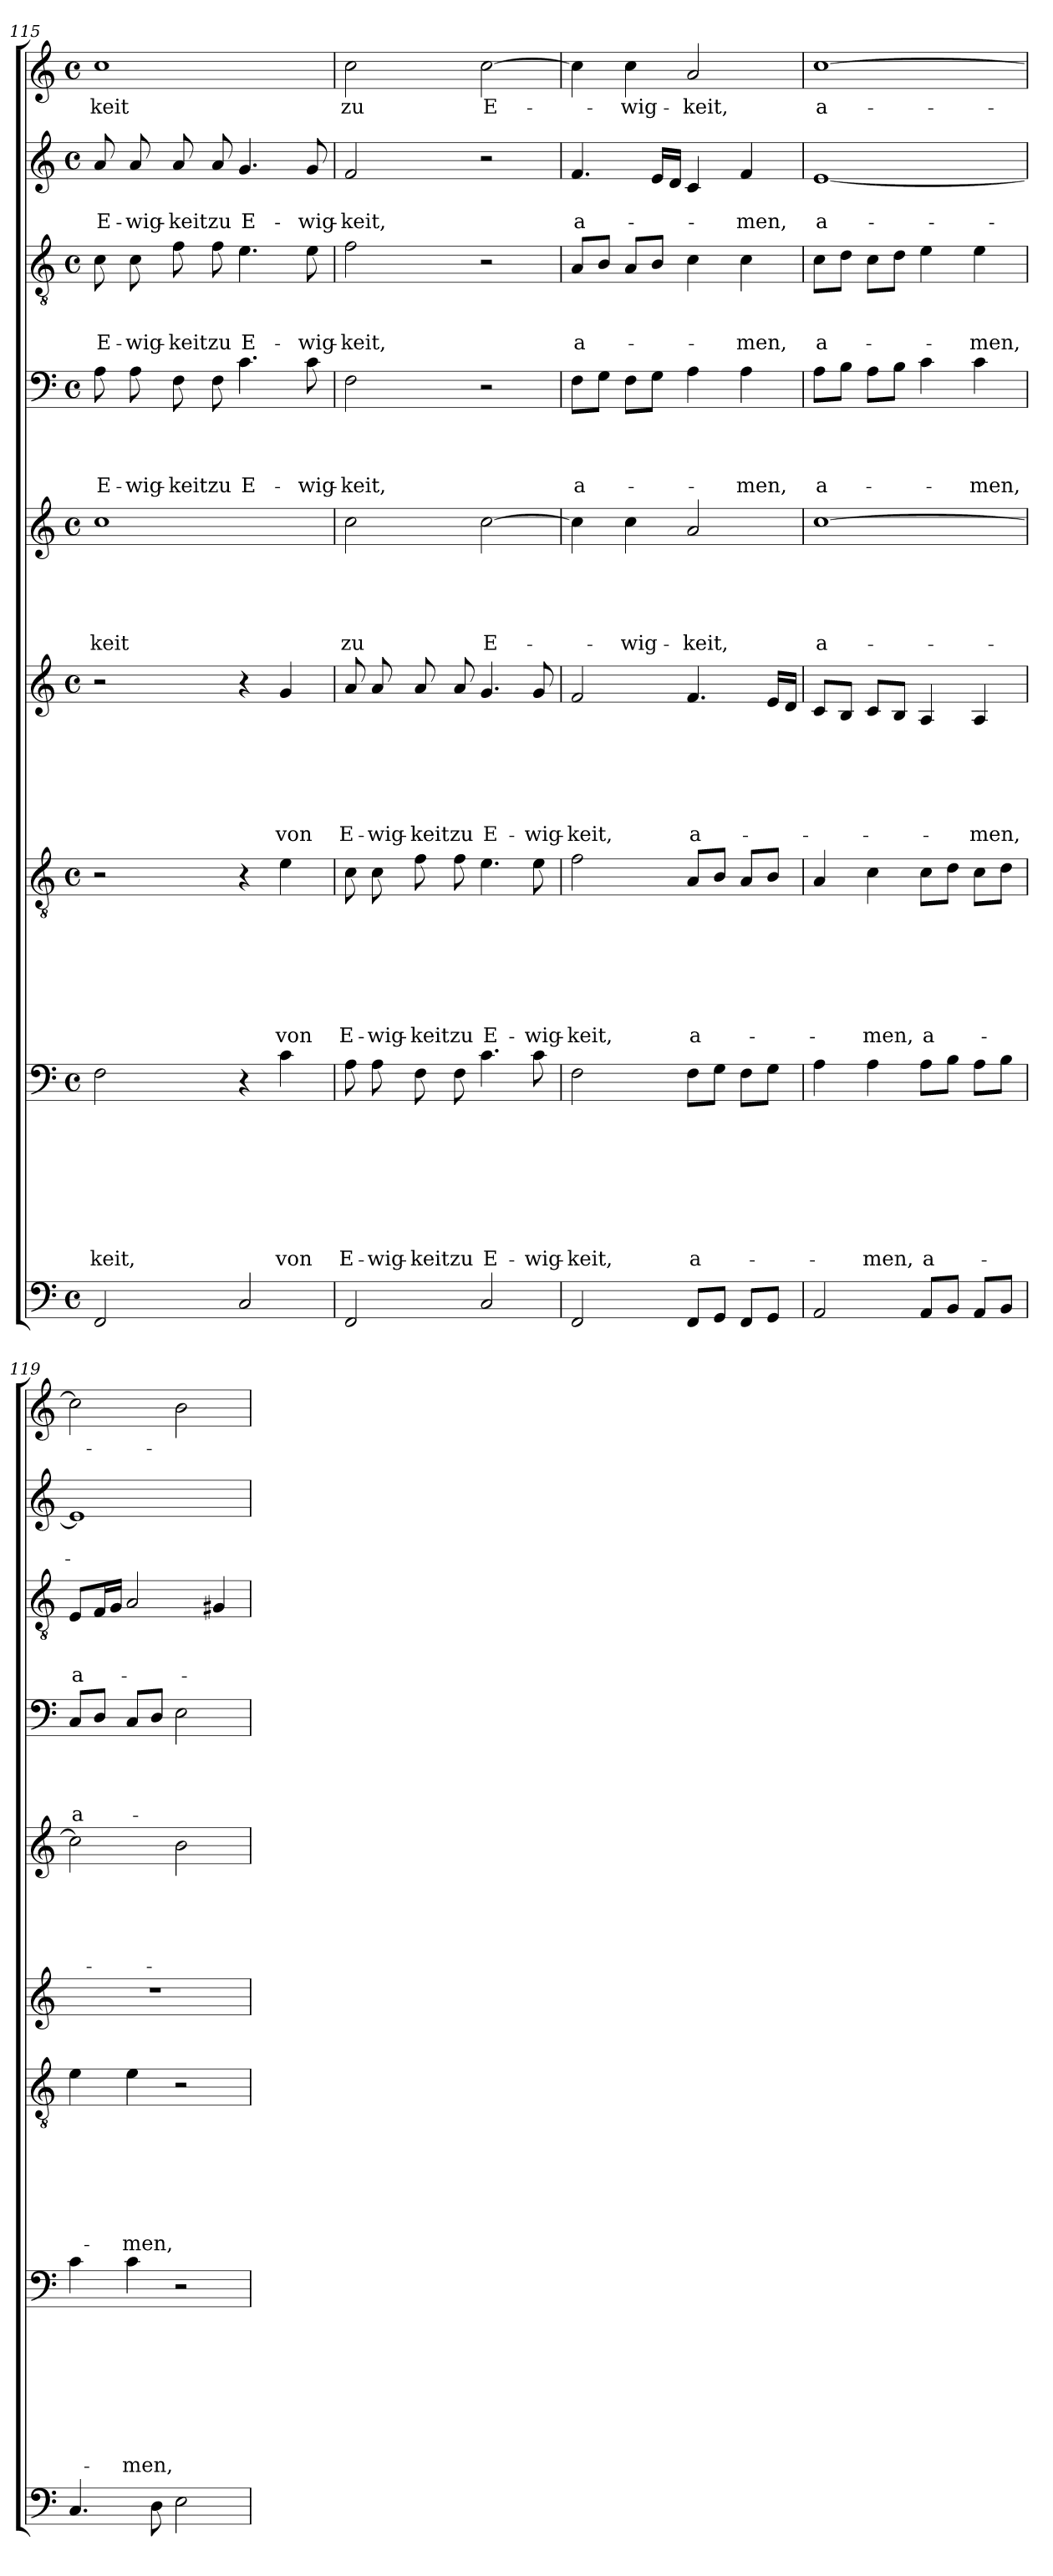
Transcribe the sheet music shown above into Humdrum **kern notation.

**kern	**kern	**text	**text	**text	**text	**text	**text	**text	**text	**kern	**text	**text	**text	**text	**text	**text	**text	**kern	**text	**text	**text	**text	**text	**text	**kern	**text	**text	**text	**text	**text	**kern	**text	**text	**text	**text	**kern	**text	**text	**text	**kern	**text	**text	**kern	**text
*part9	*part8	*part8	*part8	*part8	*part8	*part8	*part8	*part8	*part8	*part7	*part7	*part7	*part7	*part7	*part7	*part7	*part7	*part6	*part6	*part6	*part6	*part6	*part6	*part6	*part5	*part5	*part5	*part5	*part5	*part5	*part4	*part4	*part4	*part4	*part4	*part3	*part3	*part3	*part3	*part2	*part2	*part2	*part1	*part1
*staff9	*staff8	*staff8	*staff8	*staff8	*staff8	*staff8	*staff8	*staff8	*staff8	*staff7	*staff7	*staff7	*staff7	*staff7	*staff7	*staff7	*staff7	*staff6	*staff6	*staff6	*staff6	*staff6	*staff6	*staff6	*staff5	*staff5	*staff5	*staff5	*staff5	*staff5	*staff4	*staff4	*staff4	*staff4	*staff4	*staff3	*staff3	*staff3	*staff3	*staff2	*staff2	*staff2	*staff1	*staff1
*clefF4	*clefF4	*	*	*	*	*	*	*	*	*clefGv2	*	*	*	*	*	*	*	*clefG2	*	*	*	*	*	*	*clefG2	*	*	*	*	*	*clefF4	*	*	*	*	*clefGv2	*	*	*	*clefG2	*	*	*clefG2	*
*k[]	*k[]	*	*	*	*	*	*	*	*	*k[]	*	*	*	*	*	*	*	*k[]	*	*	*	*	*	*	*k[]	*	*	*	*	*	*k[]	*	*	*	*	*k[]	*	*	*	*k[]	*	*	*k[]	*
*C:	*C:	*	*	*	*	*	*	*	*	*C:	*	*	*	*	*	*	*	*C:	*	*	*	*	*	*	*C:	*	*	*	*	*	*C:	*	*	*	*	*C:	*	*	*	*C:	*	*	*C:	*
*M4/4	*M4/4	*	*	*	*	*	*	*	*	*M4/4	*	*	*	*	*	*	*	*M4/4	*	*	*	*	*	*	*M4/4	*	*	*	*	*	*M4/4	*	*	*	*	*M4/4	*	*	*	*M4/4	*	*	*M4/4	*
*met(c)	*met(c)	*	*	*	*	*	*	*	*	*met(c)	*	*	*	*	*	*	*	*met(c)	*	*	*	*	*	*	*met(c)	*	*	*	*	*	*met(c)	*	*	*	*	*met(c)	*	*	*	*met(c)	*	*	*met(c)	*
=115	=115	=115	=115	=115	=115	=115	=115	=115	=115	=115	=115	=115	=115	=115	=115	=115	=115	=115	=115	=115	=115	=115	=115	=115	=115	=115	=115	=115	=115	=115	=115	=115	=115	=115	=115	=115	=115	=115	=115	=115	=115	=115	=115	=115
!	!	!	!	!	!	!	!	!	!LO:LY:b	!	!	!	!	!	!	!	!	!	!	!	!	!	!	!	!	!	!	!	!	!LO:LY:b	!	!	!	!	!LO:LY:b	!	!	!	!LO:LY:b	!	!	!LO:LY:b	!	!LO:LY:b
2FF/	2F\	.	.	.	.	.	.	.	-keit,	2r	.	.	.	.	.	.	.	2r	.	.	.	.	.	.	1cc	.	.	.	.	-keit	8A\	.	.	.	E-	8c\	.	.	E-	8a/	.	E-	1cc	-keit
!	!	!	!	!	!	!	!	!	!	!	!	!	!	!	!	!	!	!	!	!	!	!	!	!	!	!	!	!	!	!	!	!	!	!	!LO:LY:b	!	!	!	!LO:LY:b	!	!	!LO:LY:b	!	!
.	.	.	.	.	.	.	.	.	.	.	.	.	.	.	.	.	.	.	.	.	.	.	.	.	.	.	.	.	.	.	8A\	.	.	.	-wig-	8c\	.	.	-wig-	8a/	.	-wig-	.	.
!	!	!	!	!	!	!	!	!	!	!	!	!	!	!	!	!	!	!	!	!	!	!	!	!	!	!	!	!	!	!	!	!	!	!	!LO:LY:b	!	!	!	!LO:LY:b	!	!	!LO:LY:b	!	!
.	.	.	.	.	.	.	.	.	.	.	.	.	.	.	.	.	.	.	.	.	.	.	.	.	.	.	.	.	.	.	8F\	.	.	.	-keit	8f\	.	.	-keit	8a/	.	-keit	.	.
!	!	!	!	!	!	!	!	!	!	!	!	!	!	!	!	!	!	!	!	!	!	!	!	!	!	!	!	!	!	!	!	!	!	!	!LO:LY:b	!	!	!	!LO:LY:b	!	!	!LO:LY:b	!	!
.	.	.	.	.	.	.	.	.	.	.	.	.	.	.	.	.	.	.	.	.	.	.	.	.	.	.	.	.	.	.	8F\	.	.	.	zu	8f\	.	.	zu	8a/	.	zu	.	.
!	!	!	!	!	!	!	!	!	!	!	!	!	!	!	!	!	!	!	!	!	!	!	!	!	!	!	!	!	!	!	!	!	!	!	!LO:LY:b	!	!	!	!LO:LY:b	!	!	!LO:LY:b	!	!
2C/	4r	.	.	.	.	.	.	.	.	4r	.	.	.	.	.	.	.	4r	.	.	.	.	.	.	.	.	.	.	.	.	4.c\	.	.	.	E-	4.e\	.	.	E-	4.g/	.	E-	.	.
!	!	!	!	!	!	!	!	!	!LO:LY:b	!	!	!	!	!	!	!	!LO:LY:b	!	!	!	!	!	!	!LO:LY:b	!	!	!	!	!	!	!	!	!	!	!	!	!	!	!	!	!	!	!	!
.	4c\	.	.	.	.	.	.	.	von	4e\	.	.	.	.	.	.	von	4g/	.	.	.	.	.	von	.	.	.	.	.	.	.	.	.	.	.	.	.	.	.	.	.	.	.	.
!	!	!	!	!	!	!	!	!	!	!	!	!	!	!	!	!	!	!	!	!	!	!	!	!	!	!	!	!	!	!	!	!	!	!	!LO:LY:b	!	!	!	!LO:LY:b	!	!	!LO:LY:b	!	!
.	.	.	.	.	.	.	.	.	.	.	.	.	.	.	.	.	.	.	.	.	.	.	.	.	.	.	.	.	.	.	8c\	.	.	.	-wig-	8e\	.	.	-wig-	8g/	.	-wig-	.	.
=116	=116	=116	=116	=116	=116	=116	=116	=116	=116	=116	=116	=116	=116	=116	=116	=116	=116	=116	=116	=116	=116	=116	=116	=116	=116	=116	=116	=116	=116	=116	=116	=116	=116	=116	=116	=116	=116	=116	=116	=116	=116	=116	=116	=116
!	!	!	!	!	!	!	!	!	!LO:LY:b	!	!	!	!	!	!	!	!LO:LY:b	!	!	!	!	!	!	!LO:LY:b	!	!	!	!	!	!LO:LY:b	!	!	!	!	!LO:LY:b	!	!	!	!LO:LY:b	!	!	!LO:LY:b	!	!LO:LY:b
2FF/	8A\	.	.	.	.	.	.	.	E-	8c\	.	.	.	.	.	.	E-	8a/	.	.	.	.	.	E-	2cc\	.	.	.	.	zu	2F\	.	.	.	-keit,	2f\	.	.	-keit,	2f/	.	-keit,	2cc\	zu
!	!	!	!	!	!	!	!	!	!LO:LY:b	!	!	!	!	!	!	!	!LO:LY:b	!	!	!	!	!	!	!LO:LY:b	!	!	!	!	!	!	!	!	!	!	!	!	!	!	!	!	!	!	!	!
.	8A\	.	.	.	.	.	.	.	-wig-	8c\	.	.	.	.	.	.	-wig-	8a/	.	.	.	.	.	-wig-	.	.	.	.	.	.	.	.	.	.	.	.	.	.	.	.	.	.	.	.
!	!	!	!	!	!	!	!	!	!LO:LY:b	!	!	!	!	!	!	!	!LO:LY:b	!	!	!	!	!	!	!LO:LY:b	!	!	!	!	!	!	!	!	!	!	!	!	!	!	!	!	!	!	!	!
.	8F\	.	.	.	.	.	.	.	-keit	8f\	.	.	.	.	.	.	-keit	8a/	.	.	.	.	.	-keit	.	.	.	.	.	.	.	.	.	.	.	.	.	.	.	.	.	.	.	.
!	!	!	!	!	!	!	!	!	!LO:LY:b	!	!	!	!	!	!	!	!LO:LY:b	!	!	!	!	!	!	!LO:LY:b	!	!	!	!	!	!	!	!	!	!	!	!	!	!	!	!	!	!	!	!
.	8F\	.	.	.	.	.	.	.	zu	8f\	.	.	.	.	.	.	zu	8a/	.	.	.	.	.	zu	.	.	.	.	.	.	.	.	.	.	.	.	.	.	.	.	.	.	.	.
!	!	!	!	!	!	!	!	!	!LO:LY:b	!	!	!	!	!	!	!	!LO:LY:b	!	!	!	!	!	!	!LO:LY:b	!	!	!	!	!	!LO:LY:b	!	!	!	!	!	!	!	!	!	!	!	!	!	!LO:LY:b
2C/	4.c\	.	.	.	.	.	.	.	E-	4.e\	.	.	.	.	.	.	E-	4.g/	.	.	.	.	.	E-	[2cc\	.	.	.	.	E-	2r	.	.	.	.	2r	.	.	.	2r	.	.	[2cc\	E-
!	!	!	!	!	!	!	!	!	!LO:LY:b	!	!	!	!	!	!	!	!LO:LY:b	!	!	!	!	!	!	!LO:LY:b	!	!	!	!	!	!	!	!	!	!	!	!	!	!	!	!	!	!	!	!
.	8c\	.	.	.	.	.	.	.	-wig-	8e\	.	.	.	.	.	.	-wig-	8g/	.	.	.	.	.	-wig-	.	.	.	.	.	.	.	.	.	.	.	.	.	.	.	.	.	.	.	.
=117	=117	=117	=117	=117	=117	=117	=117	=117	=117	=117	=117	=117	=117	=117	=117	=117	=117	=117	=117	=117	=117	=117	=117	=117	=117	=117	=117	=117	=117	=117	=117	=117	=117	=117	=117	=117	=117	=117	=117	=117	=117	=117	=117	=117
!	!	!	!	!	!	!	!	!	!LO:LY:b	!	!	!	!	!	!	!	!LO:LY:b	!	!	!	!	!	!	!LO:LY:b	!	!	!	!	!	!	!	!	!	!	!LO:LY:b	!	!	!	!LO:LY:b	!	!	!LO:LY:b	!	!
2FF/	2F\	.	.	.	.	.	.	.	-keit,	2f\	.	.	.	.	.	.	-keit,	2f/	.	.	.	.	.	-keit,	4cc\]	.	.	.	.	.	8F\L	.	.	.	a-	8A/L	.	.	a-	4.f/	.	a-	4cc\]	.
.	.	.	.	.	.	.	.	.	.	.	.	.	.	.	.	.	.	.	.	.	.	.	.	.	.	.	.	.	.	.	8G\J	.	.	.	.	8B/J	.	.	.	.	.	.	.	.
!	!	!	!	!	!	!	!	!	!	!	!	!	!	!	!	!	!	!	!	!	!	!	!	!	!	!	!	!	!	!LO:LY:b	!	!	!	!	!	!	!	!	!	!	!	!	!	!LO:LY:b
.	.	.	.	.	.	.	.	.	.	.	.	.	.	.	.	.	.	.	.	.	.	.	.	.	4cc\	.	.	.	.	-wig-	8F\L	.	.	.	.	8A/L	.	.	.	.	.	.	4cc\	-wig-
.	.	.	.	.	.	.	.	.	.	.	.	.	.	.	.	.	.	.	.	.	.	.	.	.	.	.	.	.	.	.	8G\J	.	.	.	.	8B/J	.	.	.	16e/LL	.	.	.	.
.	.	.	.	.	.	.	.	.	.	.	.	.	.	.	.	.	.	.	.	.	.	.	.	.	.	.	.	.	.	.	.	.	.	.	.	.	.	.	.	16d/JJ	.	.	.	.
!	!	!	!	!	!	!	!	!	!LO:LY:b	!	!	!	!	!	!	!	!LO:LY:b	!	!	!	!	!	!	!LO:LY:b	!	!	!	!	!	!LO:LY:b	!	!	!	!	!	!	!	!	!	!	!	!	!	!LO:LY:b
8FF/L	8F\L	.	.	.	.	.	.	.	a-	8A/L	.	.	.	.	.	.	a-	4.f/	.	.	.	.	.	a-	2a/	.	.	.	.	-keit,	4A\	.	.	.	.	4c\	.	.	.	4c/	.	.	2a/	-keit,
8GG/J	8G\J	.	.	.	.	.	.	.	.	8B/J	.	.	.	.	.	.	.	.	.	.	.	.	.	.	.	.	.	.	.	.	.	.	.	.	.	.	.	.	.	.	.	.	.	.
!	!	!	!	!	!	!	!	!	!	!	!	!	!	!	!	!	!	!	!	!	!	!	!	!	!	!	!	!	!	!	!	!	!	!	!LO:LY:b	!	!	!	!LO:LY:b	!	!	!LO:LY:b	!	!
8FF/L	8F\L	.	.	.	.	.	.	.	.	8A/L	.	.	.	.	.	.	.	.	.	.	.	.	.	.	.	.	.	.	.	.	4A\	.	.	.	-men,	4c\	.	.	-men,	4f/	.	-men,	.	.
8GG/J	8G\J	.	.	.	.	.	.	.	.	8B/J	.	.	.	.	.	.	.	16e/LL	.	.	.	.	.	.	.	.	.	.	.	.	.	.	.	.	.	.	.	.	.	.	.	.	.	.
.	.	.	.	.	.	.	.	.	.	.	.	.	.	.	.	.	.	16d/JJ	.	.	.	.	.	.	.	.	.	.	.	.	.	.	.	.	.	.	.	.	.	.	.	.	.	.
!!LO:PB:g=z
=118	=118	=118	=118	=118	=118	=118	=118	=118	=118	=118	=118	=118	=118	=118	=118	=118	=118	=118	=118	=118	=118	=118	=118	=118	=118	=118	=118	=118	=118	=118	=118	=118	=118	=118	=118	=118	=118	=118	=118	=118	=118	=118	=118	=118
!	!	!	!	!	!	!	!	!	!	!	!	!	!	!	!	!	!	!	!	!	!	!	!	!	!	!	!	!	!	!LO:LY:b	!	!	!	!	!LO:LY:b	!	!	!	!LO:LY:b	!	!	!LO:LY:b	!	!LO:LY:b
2AA/	4A\	.	.	.	.	.	.	.	.	4A/	.	.	.	.	.	.	.	8c/L	.	.	.	.	.	.	[1cc	.	.	.	.	a-	8A\L	.	.	.	a-	8c\L	.	.	a-	[1e	.	a-	[1cc	a-
.	.	.	.	.	.	.	.	.	.	.	.	.	.	.	.	.	.	8B/J	.	.	.	.	.	.	.	.	.	.	.	.	8B\J	.	.	.	.	8d\J	.	.	.	.	.	.	.	.
!	!	!	!	!	!	!	!	!	!LO:LY:b	!	!	!	!	!	!	!	!LO:LY:b	!	!	!	!	!	!	!	!	!	!	!	!	!	!	!	!	!	!	!	!	!	!	!	!	!	!	!
.	4A\	.	.	.	.	.	.	.	-men,	4c\	.	.	.	.	.	.	-men,	8c/L	.	.	.	.	.	.	.	.	.	.	.	.	8A\L	.	.	.	.	8c\L	.	.	.	.	.	.	.	.
.	.	.	.	.	.	.	.	.	.	.	.	.	.	.	.	.	.	8B/J	.	.	.	.	.	.	.	.	.	.	.	.	8B\J	.	.	.	.	8d\J	.	.	.	.	.	.	.	.
!	!	!	!	!	!	!	!	!	!LO:LY:b	!	!	!	!	!	!	!	!LO:LY:b	!	!	!	!	!	!	!	!	!	!	!	!	!	!	!	!	!	!	!	!	!	!	!	!	!	!	!
8AA/L	8A\L	.	.	.	.	.	.	.	a-	8c\L	.	.	.	.	.	.	a-	4A/	.	.	.	.	.	.	.	.	.	.	.	.	4c\	.	.	.	.	4e\	.	.	.	.	.	.	.	.
8BB/J	8B\J	.	.	.	.	.	.	.	.	8d\J	.	.	.	.	.	.	.	.	.	.	.	.	.	.	.	.	.	.	.	.	.	.	.	.	.	.	.	.	.	.	.	.	.	.
!	!	!	!	!	!	!	!	!	!	!	!	!	!	!	!	!	!	!	!	!	!	!	!	!LO:LY:b	!	!	!	!	!	!	!	!	!	!	!LO:LY:b	!	!	!	!LO:LY:b	!	!	!	!	!
8AA/L	8A\L	.	.	.	.	.	.	.	.	8c\L	.	.	.	.	.	.	.	4A/	.	.	.	.	.	-men,	.	.	.	.	.	.	4c\	.	.	.	-men,	4e\	.	.	-men,	.	.	.	.	.
8BB/J	8B\J	.	.	.	.	.	.	.	.	8d\J	.	.	.	.	.	.	.	.	.	.	.	.	.	.	.	.	.	.	.	.	.	.	.	.	.	.	.	.	.	.	.	.	.	.
=119	=119	=119	=119	=119	=119	=119	=119	=119	=119	=119	=119	=119	=119	=119	=119	=119	=119	=119	=119	=119	=119	=119	=119	=119	=119	=119	=119	=119	=119	=119	=119	=119	=119	=119	=119	=119	=119	=119	=119	=119	=119	=119	=119	=119
!	!	!	!	!	!	!	!	!	!	!	!	!	!	!	!	!	!	!	!	!	!	!	!	!	!	!	!	!	!	!	!	!	!	!	!LO:LY:b	!	!	!	!LO:LY:b	!	!	!	!	!
4.C/	4c\	.	.	.	.	.	.	.	.	4e\	.	.	.	.	.	.	.	1r	.	.	.	.	.	.	2cc\]	.	.	.	.	.	8C/L	.	.	.	a-	8E/L	.	.	a-	1e]	.	.	2cc\]	.
.	.	.	.	.	.	.	.	.	.	.	.	.	.	.	.	.	.	.	.	.	.	.	.	.	.	.	.	.	.	.	8D/J	.	.	.	.	16F/L	.	.	.	.	.	.	.	.
.	.	.	.	.	.	.	.	.	.	.	.	.	.	.	.	.	.	.	.	.	.	.	.	.	.	.	.	.	.	.	.	.	.	.	.	16G/JJ	.	.	.	.	.	.	.	.
!	!	!	!	!	!	!	!	!	!LO:LY:b	!	!	!	!	!	!	!	!LO:LY:b	!	!	!	!	!	!	!	!	!	!	!	!	!	!	!	!	!	!	!	!	!	!	!	!	!	!	!
.	4c\	.	.	.	.	.	.	.	-men,	4e\	.	.	.	.	.	.	-men,	.	.	.	.	.	.	.	.	.	.	.	.	.	8C/L	.	.	.	.	2A/	.	.	.	.	.	.	.	.
8D\	.	.	.	.	.	.	.	.	.	.	.	.	.	.	.	.	.	.	.	.	.	.	.	.	.	.	.	.	.	.	8D/J	.	.	.	.	.	.	.	.	.	.	.	.	.
2E\	2r	.	.	.	.	.	.	.	.	2r	.	.	.	.	.	.	.	.	.	.	.	.	.	.	2b\	.	.	.	.	.	2E\	.	.	.	.	.	.	.	.	.	.	.	2b\	.
.	.	.	.	.	.	.	.	.	.	.	.	.	.	.	.	.	.	.	.	.	.	.	.	.	.	.	.	.	.	.	.	.	.	.	.	4G#X/	.	.	.	.	.	.	.	.
=	=	=	=	=	=	=	=	=	=	=	=	=	=	=	=	=	=	=	=	=	=	=	=	=	=	=	=	=	=	=	=	=	=	=	=	=	=	=	=	=	=	=	=	=
*-	*-	*-	*-	*-	*-	*-	*-	*-	*-	*-	*-	*-	*-	*-	*-	*-	*-	*-	*-	*-	*-	*-	*-	*-	*-	*-	*-	*-	*-	*-	*-	*-	*-	*-	*-	*-	*-	*-	*-	*-	*-	*-	*-	*-
